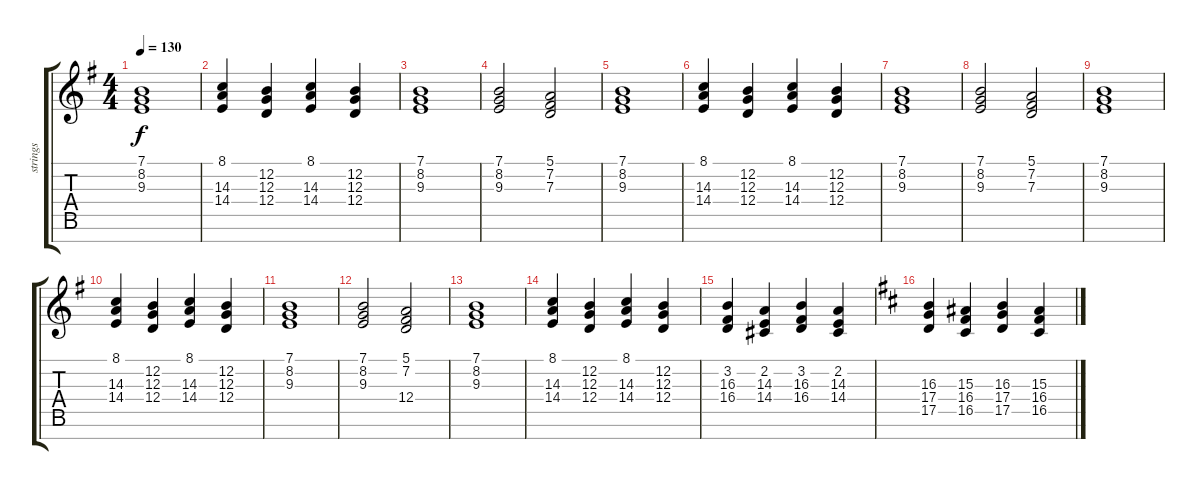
\track ("strings" "strings") {instrument stringensemble1}
\staff {score tabs}
\tuning (E4 B3 G3 D3 A2 E2 B1) {hide}
\ts (4 4)
\tempo 130
\clef g2
\ks eminor
(7.1 8.2 9.3).1{dy f} |
(8.1 14.3 14.4).4 (12.2 12.3 12.4).4 (8.1 14.3 14.4).4 (12.2 12.3 12.4).4 |
(7.1 8.2 9.3).1 |
(7.1 8.2 9.3).2 (5.1 7.2 7.3).2 |
(7.1 8.2 9.3).1 |
(8.1 14.3 14.4).4 (12.2 12.3 12.4).4 (8.1 14.3 14.4).4 (12.2 12.3 12.4).4 |
(7.1 8.2 9.3).1 |
(7.1 8.2 9.3).2 (5.1 7.2 7.3).2 |
(7.1 8.2 9.3).1 |
(8.1 14.3 14.4).4 (12.2 12.3 12.4).4 (8.1 14.3 14.4).4 (12.2 12.3 12.4).4 |
(7.1 8.2 9.3).1 |
(7.1 8.2 9.3).2 (5.1 7.2 12.4).2 |
(7.1 8.2 9.3).1 |
(8.1 14.3 14.4).4 (12.2 12.3 12.4).4 (8.1 14.3 14.4).4 (12.2 12.3 12.4).4 |
(3.2 16.3 16.4).4 (2.2 14.3 14.4).4 (3.2 16.3 16.4).4 (2.2 14.3 14.4).4 |
\ks bminor
(16.3 17.4 17.5).4 (15.3 16.4 16.5).4 (16.3 17.4 17.5).4 (15.3 16.4 16.5).4
